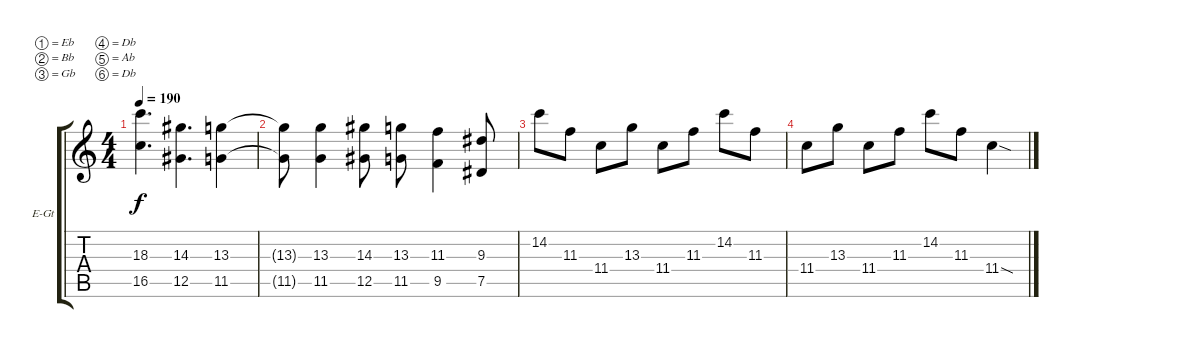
\defaultSystemsLayout 4
\bracketExtendMode groupsimilarinstruments
\firstSystemTrackNameOrientation horizontal
\otherSystemsTrackNameOrientation horizontal
\track ("Electric Guitar" "E-Gt") {instrument distortionguitar}
\staff {score tabs}
\tuning (Eb4 Bb3 Gb3 Db3 Ab2 Db2)
\ts (4 4)
\tempo 190
\clef g2
\scale
0.333333
\ks c
(16.5 18.3).4{d dy f} (12.5 14.3).4{d} (11.5 13.3).4 |
\scale
0.333333 (11.5{t} 13.3{t}).8 (11.5 13.3).4 (12.5 14.3).8 (11.5 13.3).8 (9.5 11.3).4 (7.5 9.3).8 |
\scale
0.333333 14.2.8 11.3.8 11.4.8 13.3.8 11.4.8 11.3.8 14.2.8 11.3.8 |
\scale
0.333333 11.4.8 13.3.8 11.4.8 11.3.8 14.2.8 11.3.8 11.4{sod}.4 |
\scale
0.333333 |
\scale
0.333333 |
\scale
0.333333 |
\scale
0.333333 |
\scale
0.333333 |
\scale
0.333333 |
\scale
0.333333 |
\scale
0.333333 |
\scale
0.333333 |
\scale
0.333333 |
\scale
0.333333 |
\scale
0.333333
